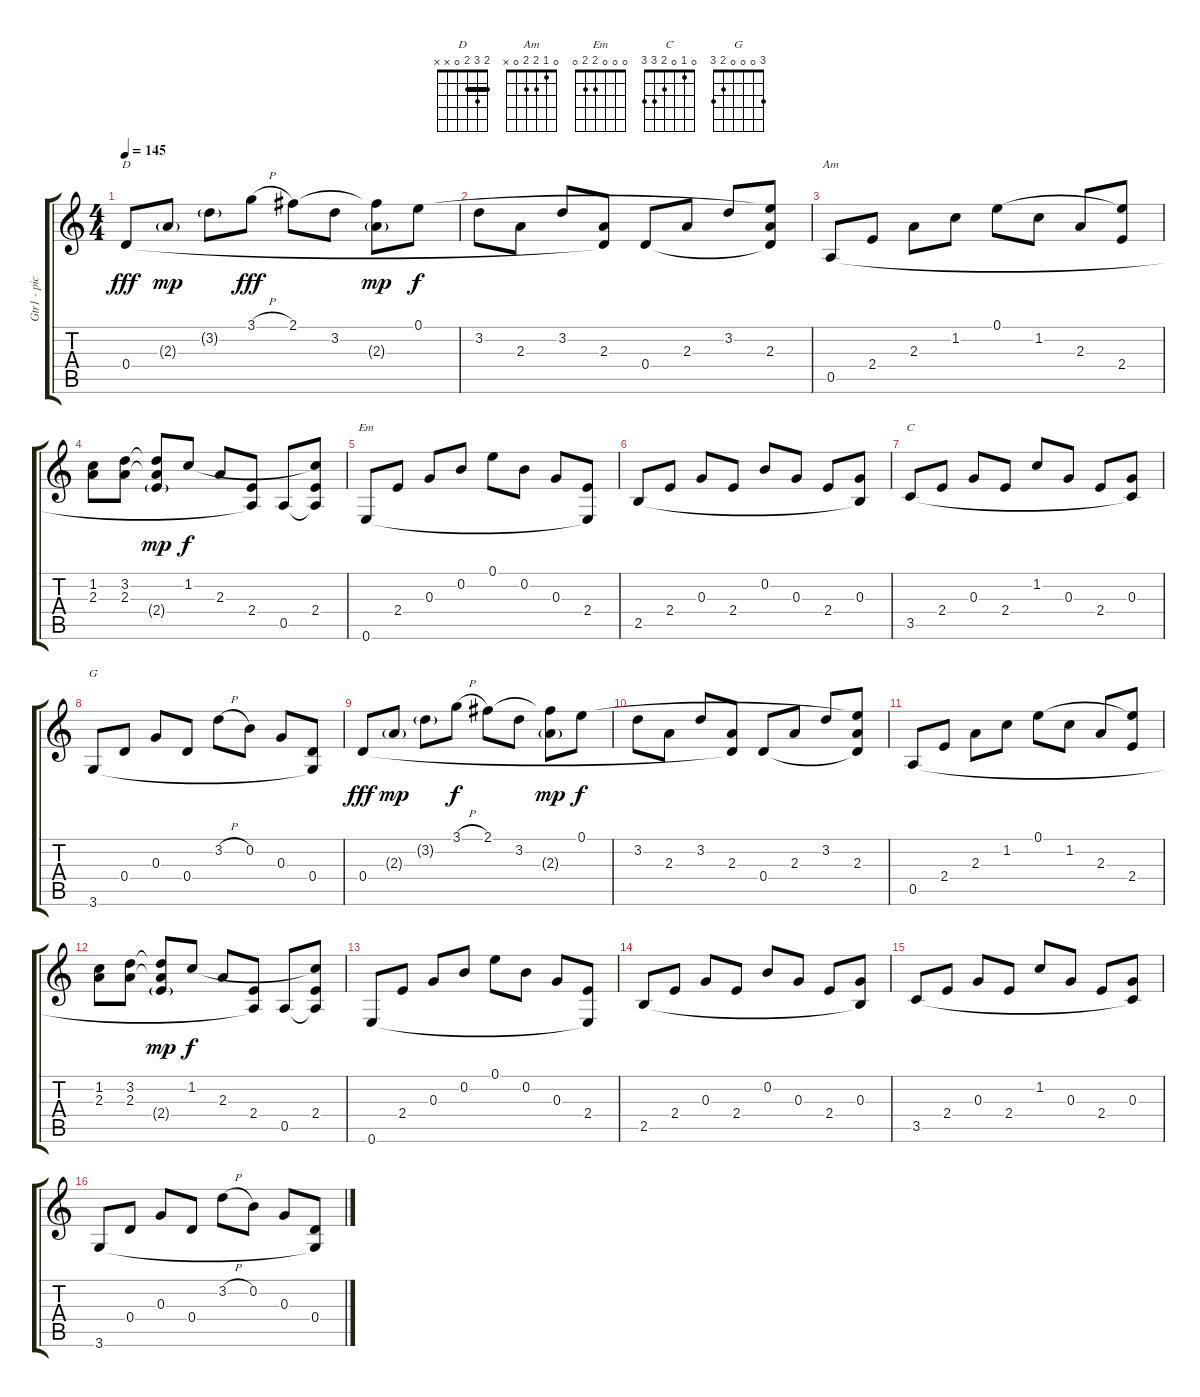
\track ("Gtr1 - picking + frappé" "Gtr1 - pic") {instrument acousticguitarsteel}
\staff {score tabs}
\tuning (E4 B3 G3 D3 A2 E2) {hide}
\chord ("D" 2 3 2 0 x x) {barre 2}
\chord ("Am" 0 1 2 2 0 x)
\chord ("Em" 0 0 0 2 2 0)
\chord ("C" 0 1 0 2 3 3)
\chord ("G" 3 0 0 0 2 3)
\ts (4 4)
\tempo 145
\clef g2
\ks c
0.4.8{ch "D" dy fff instrument acousticguitarsteel} 2.3{g}.8{dy mp} 3.2{g}.8 3.1{h}.8{dy fff} 2.1.8 3.2.8 (2.1{t} 2.3{g}).8{dy mp} 0.1.8{dy f} |
3.2.8 2.3.8 3.2.8 (2.3 0.4{t}).8 0.4.8 2.3.8 3.2.8 (0.1{t} 2.3 0.4{t}).8 |
0.5.8{ch "Am"} 2.4.8 2.3.8 1.2.8 0.1.8 1.2.8 2.3.8 (0.1{t} 2.4).8 |
(1.2 2.3).8 (3.2 2.3).8 (3.2{t} 2.3{t} 2.4{g}).8{dy mp} 1.2.8{dy f} 2.3.8 (2.4 0.5{t}).8 0.5.8 (1.2{t} 2.4 0.5{t}).8 |
0.6.8{ch "Em"} 2.4.8 0.3.8 0.2.8 0.1.8 0.2.8 0.3.8 (2.4 0.6{t}).8 |
2.5.8 2.4.8 0.3.8 2.4.8 0.2.8 0.3.8 2.4.8 (0.3 2.5{t}).8 |
3.5.8{ch "C"} 2.4.8 0.3.8 2.4.8 1.2.8 0.3.8 2.4.8 (0.3 3.5{t}).8 |
3.6.8{ch "G"} 0.4.8 0.3.8 0.4.8 3.2{h}.8 0.2.8 0.3.8 (0.4 3.6{t}).8 |
0.4.8{dy fff} 2.3{g}.8{dy mp} 3.2{g}.8 3.1{h}.8{dy f} 2.1.8 3.2.8 (2.1{t} 2.3{g}).8{dy mp} 0.1.8{dy f} |
3.2.8 2.3.8 3.2.8 (2.3 0.4{t}).8 0.4.8 2.3.8 3.2.8 (0.1{t} 2.3 0.4{t}).8 |
0.5.8 2.4.8 2.3.8 1.2.8 0.1.8 1.2.8 2.3.8 (0.1{t} 2.4).8 |
(1.2 2.3).8 (3.2 2.3).8 (3.2{t} 2.3{t} 2.4{g}).8{dy mp} 1.2.8{dy f} 2.3.8 (2.4 0.5{t}).8 0.5.8 (1.2{t} 2.4 0.5{t}).8 |
0.6.8 2.4.8 0.3.8 0.2.8 0.1.8 0.2.8 0.3.8 (2.4 0.6{t}).8 |
2.5.8 2.4.8 0.3.8 2.4.8 0.2.8 0.3.8 2.4.8 (0.3 2.5{t}).8 |
3.5.8 2.4.8 0.3.8 2.4.8 1.2.8 0.3.8 2.4.8 (0.3 3.5{t}).8 |
3.6.8 0.4.8 0.3.8 0.4.8 3.2{h}.8 0.2.8 0.3.8 (0.4 3.6{t}).8
